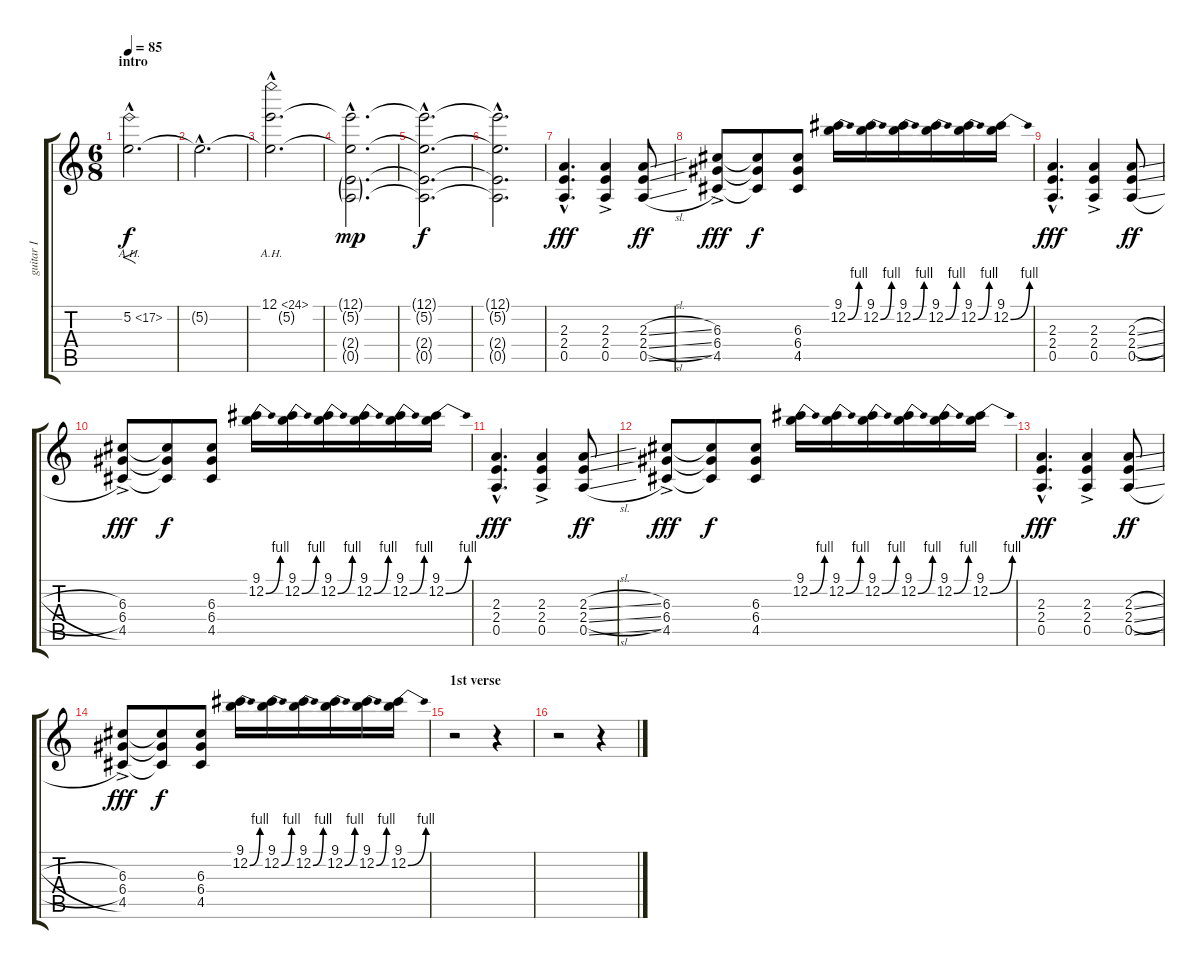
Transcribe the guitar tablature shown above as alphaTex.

\track ("guitar I" "guitar I") {instrument overdrivenguitar}
\staff {score tabs}
\tuning (E4 B3 G3 D3 A2 E2) {hide}
\ts (6 8)
\section ("" "intro")
\tempo 85
\clef g2
\ks c
5.2{ah 12 hac}.2{f d dy f instrument overdrivenguitar} |
5.2{hac t}.2{d} |
(12.1{ah 12 hac} 5.2{hac t}).2{d} |
(12.1{hac t} 5.2{hac t} 2.4{g hac} 0.5{g hac}).2{d dy mp} |
(12.1{hac t} 5.2{hac t} 2.4{hac t} 0.5{hac t}).2{d dy f} |
(12.1{hac t} 5.2{hac t} 2.4{hac t} 0.5{hac t}).2{d} |
(2.3{hac} 2.4{hac} 0.5{hac}).4{d dy fff} (2.3{ac} 2.4{ac} 0.5{ac}).4 (2.3{sl} 2.4{sl} 0.5{sl}).8{dy ff} |
(6.3{ac} 6.4{ac} 4.5{ac}).8{dy fff} (6.3{t} 6.4{t} 4.5{t}).8{dy f} (6.3 6.4 4.5).8 (9.1 12.2{be (bend 0 0 60 4)}).16 (9.1 12.2{be (bend 0 0 60 4)}).16 (9.1 12.2{be (bend 0 0 60 4)}).16 (9.1 12.2{be (bend 0 0 60 4)}).16 (9.1 12.2{be (bend 0 0 60 4)}).16 (9.1 12.2{be (bend 0 0 60 4)}).16 |
(2.3{hac} 2.4{hac} 0.5{hac}).4{d dy fff} (2.3{ac} 2.4{ac} 0.5{ac}).4 (2.3{sl} 2.4{sl} 0.5{sl}).8{dy ff} |
(6.3{ac} 6.4{ac} 4.5{ac}).8{dy fff} (6.3{t} 6.4{t} 4.5{t}).8{dy f} (6.3 6.4 4.5).8 (9.1 12.2{be (bend 0 0 60 4)}).16 (9.1 12.2{be (bend 0 0 60 4)}).16 (9.1 12.2{be (bend 0 0 60 4)}).16 (9.1 12.2{be (bend 0 0 60 4)}).16 (9.1 12.2{be (bend 0 0 60 4)}).16 (9.1 12.2{be (bend 0 0 60 4)}).16 |
(2.3{hac} 2.4{hac} 0.5{hac}).4{d dy fff} (2.3{ac} 2.4{ac} 0.5{ac}).4 (2.3{sl} 2.4{sl} 0.5{sl}).8{dy ff} |
(6.3{ac} 6.4{ac} 4.5{ac}).8{dy fff} (6.3{t} 6.4{t} 4.5{t}).8{dy f} (6.3 6.4 4.5).8 (9.1 12.2{be (bend 0 0 60 4)}).16 (9.1 12.2{be (bend 0 0 60 4)}).16 (9.1 12.2{be (bend 0 0 60 4)}).16 (9.1 12.2{be (bend 0 0 60 4)}).16 (9.1 12.2{be (bend 0 0 60 4)}).16 (9.1 12.2{be (bend 0 0 60 4)}).16 |
(2.3{hac} 2.4{hac} 0.5{hac}).4{d dy fff} (2.3{ac} 2.4{ac} 0.5{ac}).4 (2.3{sl} 2.4{sl} 0.5{sl}).8{dy ff} |
(6.3{ac} 6.4{ac} 4.5{ac}).8{dy fff} (6.3{t} 6.4{t} 4.5{t}).8{dy f} (6.3 6.4 4.5).8 (9.1 12.2{be (bend 0 0 60 4)}).16 (9.1 12.2{be (bend 0 0 60 4)}).16 (9.1 12.2{be (bend 0 0 60 4)}).16 (9.1 12.2{be (bend 0 0 60 4)}).16 (9.1 12.2{be (bend 0 0 60 4)}).16 (9.1 12.2{be (bend 0 0 60 4)}).16 |
\section ("" "1st verse")
r.2 r.4 |
r.2 r.4
